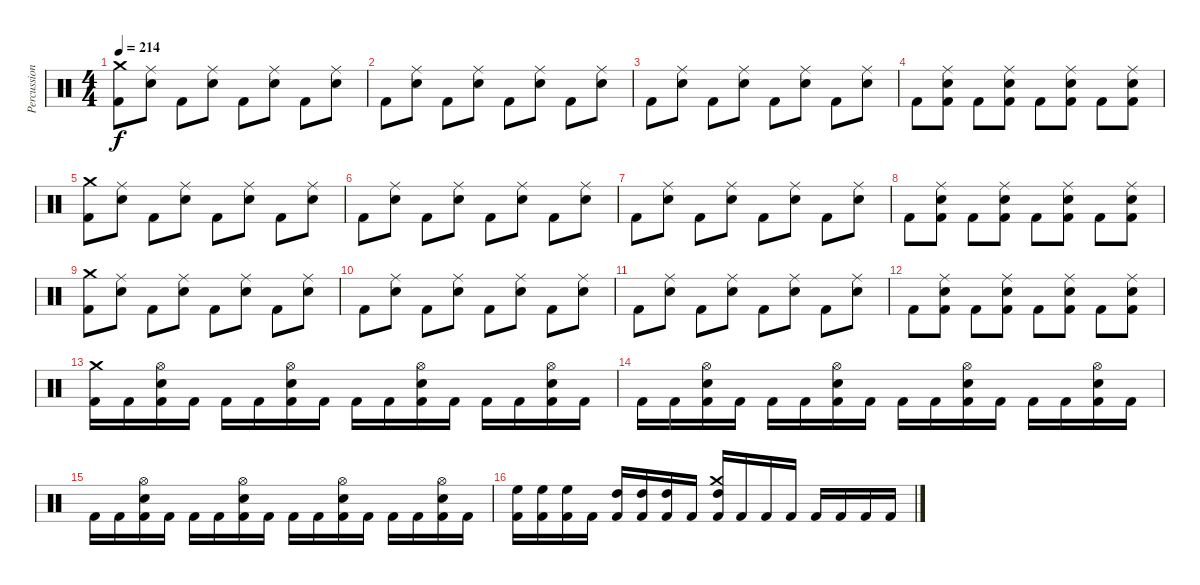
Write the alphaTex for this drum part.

\track ("Percussion" "Percussion") {instrument percussion}
\staff {score}
\articulation defaults
\ts (4 4)
\tempo 214
\clef neutral
\ks c
("Kick (hit) 2" "Crash medium (hit)").8{dy f} ("Snare (hit) 2" "Ride (middle)").8 "Kick (hit) 2".8 ("Snare (hit) 2" "Ride (middle)").8 "Kick (hit) 2".8 ("Snare (hit) 2" "Ride (middle)").8 "Kick (hit) 2".8 ("Snare (hit) 2" "Ride (middle)").8 |
"Kick (hit) 2".8 ("Snare (hit) 2" "Ride (middle)").8 "Kick (hit) 2".8 ("Snare (hit) 2" "Ride (middle)").8 "Kick (hit) 2".8 ("Snare (hit) 2" "Ride (middle)").8 "Kick (hit) 2".8 ("Snare (hit) 2" "Ride (middle)").8 |
"Kick (hit) 2".8 ("Snare (hit) 2" "Ride (middle)").8 "Kick (hit) 2".8 ("Snare (hit) 2" "Ride (middle)").8 "Kick (hit) 2".8 ("Snare (hit) 2" "Ride (middle)").8 "Kick (hit) 2".8 ("Snare (hit) 2" "Ride (middle)").8 |
"Kick (hit) 2".8 ("Kick (hit) 2" "Snare (hit) 2" "Ride (middle)").8 "Kick (hit) 2".8 ("Kick (hit) 2" "Snare (hit) 2" "Ride (middle)").8 "Kick (hit) 2".8 ("Kick (hit) 2" "Snare (hit) 2" "Ride (middle)").8 "Kick (hit) 2".8 ("Kick (hit) 2" "Snare (hit) 2" "Ride (middle)").8 |
("Kick (hit) 2" "Crash medium (hit)").8 ("Snare (hit) 2" "Ride (middle)").8 "Kick (hit) 2".8 ("Snare (hit) 2" "Ride (middle)").8 "Kick (hit) 2".8 ("Snare (hit) 2" "Ride (middle)").8 "Kick (hit) 2".8 ("Snare (hit) 2" "Ride (middle)").8 |
"Kick (hit) 2".8 ("Snare (hit) 2" "Ride (middle)").8 "Kick (hit) 2".8 ("Snare (hit) 2" "Ride (middle)").8 "Kick (hit) 2".8 ("Snare (hit) 2" "Ride (middle)").8 "Kick (hit) 2".8 ("Snare (hit) 2" "Ride (middle)").8 |
"Kick (hit) 2".8 ("Snare (hit) 2" "Ride (middle)").8 "Kick (hit) 2".8 ("Snare (hit) 2" "Ride (middle)").8 "Kick (hit) 2".8 ("Snare (hit) 2" "Ride (middle)").8 "Kick (hit) 2".8 ("Snare (hit) 2" "Ride (middle)").8 |
"Kick (hit) 2".8 ("Kick (hit) 2" "Snare (hit) 2" "Ride (middle)").8 "Kick (hit) 2".8 ("Kick (hit) 2" "Snare (hit) 2" "Ride (middle)").8 "Kick (hit) 2".8 ("Kick (hit) 2" "Snare (hit) 2" "Ride (middle)").8 "Kick (hit) 2".8 ("Kick (hit) 2" "Snare (hit) 2" "Ride (middle)").8 |
("Kick (hit) 2" "Crash medium (hit)").8 ("Snare (hit) 2" "Ride (middle)").8 "Kick (hit) 2".8 ("Snare (hit) 2" "Ride (middle)").8 "Kick (hit) 2".8 ("Snare (hit) 2" "Ride (middle)").8 "Kick (hit) 2".8 ("Snare (hit) 2" "Ride (middle)").8 |
"Kick (hit) 2".8 ("Snare (hit) 2" "Ride (middle)").8 "Kick (hit) 2".8 ("Snare (hit) 2" "Ride (middle)").8 "Kick (hit) 2".8 ("Snare (hit) 2" "Ride (middle)").8 "Kick (hit) 2".8 ("Snare (hit) 2" "Ride (middle)").8 |
"Kick (hit) 2".8 ("Snare (hit) 2" "Ride (middle)").8 "Kick (hit) 2".8 ("Snare (hit) 2" "Ride (middle)").8 "Kick (hit) 2".8 ("Snare (hit) 2" "Ride (middle)").8 "Kick (hit) 2".8 ("Snare (hit) 2" "Ride (middle)").8 |
"Kick (hit) 2".8 ("Kick (hit) 2" "Snare (hit) 2" "Ride (middle)").8 "Kick (hit) 2".8 ("Kick (hit) 2" "Snare (hit) 2" "Ride (middle)").8 "Kick (hit) 2".8 ("Kick (hit) 2" "Snare (hit) 2" "Ride (middle)").8 "Kick (hit) 2".8 ("Kick (hit) 2" "Snare (hit) 2" "Ride (middle)").8 |
("Kick (hit) 2" "Crash medium (hit)").16 "Kick (hit) 2".16 ("Kick (hit) 2" "Snare (hit) 2" "Hi-Hat (open)").16 "Kick (hit) 2".16 "Kick (hit) 2".16 "Kick (hit) 2".16 ("Kick (hit) 2" "Snare (hit) 2" "Hi-Hat (open)").16 "Kick (hit) 2".16 "Kick (hit) 2".16 "Kick (hit) 2".16 ("Kick (hit) 2" "Snare (hit) 2" "Hi-Hat (open)").16 "Kick (hit) 2".16 "Kick (hit) 2".16 "Kick (hit) 2".16 ("Kick (hit) 2" "Snare (hit) 2" "Hi-Hat (open)").16 "Kick (hit) 2".16 |
"Kick (hit) 2".16 "Kick (hit) 2".16 ("Kick (hit) 2" "Snare (hit) 2" "Hi-Hat (open)").16 "Kick (hit) 2".16 "Kick (hit) 2".16 "Kick (hit) 2".16 ("Kick (hit) 2" "Snare (hit) 2" "Hi-Hat (open)").16 "Kick (hit) 2".16 "Kick (hit) 2".16 "Kick (hit) 2".16 ("Kick (hit) 2" "Snare (hit) 2" "Hi-Hat (open)").16 "Kick (hit) 2".16 "Kick (hit) 2".16 "Kick (hit) 2".16 ("Kick (hit) 2" "Snare (hit) 2" "Hi-Hat (open)").16 "Kick (hit) 2".16 |
"Kick (hit) 2".16 "Kick (hit) 2".16 ("Kick (hit) 2" "Snare (hit) 2" "Hi-Hat (open)").16 "Kick (hit) 2".16 "Kick (hit) 2".16 "Kick (hit) 2".16 ("Kick (hit) 2" "Snare (hit) 2" "Hi-Hat (open)").16 "Kick (hit) 2".16 "Kick (hit) 2".16 "Kick (hit) 2".16 ("Kick (hit) 2" "Snare (hit) 2" "Hi-Hat (open)").16 "Kick (hit) 2".16 "Kick (hit) 2".16 "Kick (hit) 2".16 ("Kick (hit) 2" "Snare (hit) 2" "Hi-Hat (open)").16 "Kick (hit) 2".16 |
("Kick (hit) 2" "High Floor Tom (hit)").16 ("Kick (hit) 2" "High Floor Tom (hit)").16 ("Kick (hit) 2" "High Floor Tom (hit)").16 "Kick (hit) 2".16 ("Kick (hit) 2" "High Tom (hit)").16 ("Kick (hit) 2" "High Tom (hit)").16 ("Kick (hit) 2" "High Tom (hit)").16 "Kick (hit) 2".16 ("Kick (hit) 2" "High Tom (hit)" "Crash medium (hit)").16 "Kick (hit) 2".16 "Kick (hit) 2".16 "Kick (hit) 2".16 "Kick (hit) 2".16 "Kick (hit) 2".16 "Kick (hit) 2".16 "Kick (hit) 2".16
